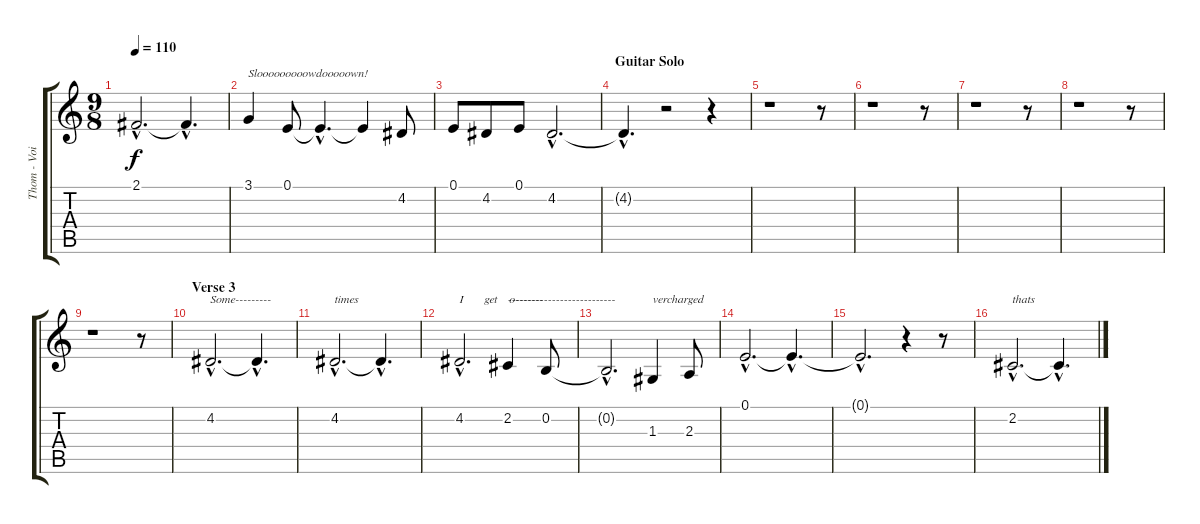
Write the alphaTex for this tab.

\track ("Thom - Voice" "Thom - Voi") {instrument flute}
\staff {score tabs}
\tuning (E4 B3 G3 D3 A2 E2) {hide}
\ts (9 8)
\tempo 110
\clef g2
\ks c
2.1{hac t}.2{d dy f} 2.1{hac t}.4{d} |
3.1.4{txt "Slooooooooowdooooown!"} 0.1.8 0.1{hac t}.4{d} 0.1{t}.4 4.2.8 |
0.1.8 4.2.8 0.1.8 4.2{hac}.2{d} |
\section ("" "Guitar Solo")
4.2{hac t}.4{d} r.2 r.4 |
r.1 r.8 |
r.1 r.8 |
r.1 r.8 |
r.1 r.8 |
r.1 r.8 |
\section ("" "Verse 3")
4.2{hac}.2{d txt "Some---------"} 4.2{hac t}.4{d} |
4.2{hac}.2{d txt "times"} 4.2{hac t}.4{d} |
4.2{hac}.2{d txt "I       get    o-------"} 2.2.4{txt "---------------------------"} 0.2.8 |
0.2{hac t}.2{d} 1.3.4{txt "vercharged"} 2.3.8 |
0.1{hac}.2{d} 0.1{hac t}.4{d} |
0.1{hac t}.2{d} r.4 r.8 |
2.2{hac}.2{d txt "thats"} 2.2{hac t}.4{d}
